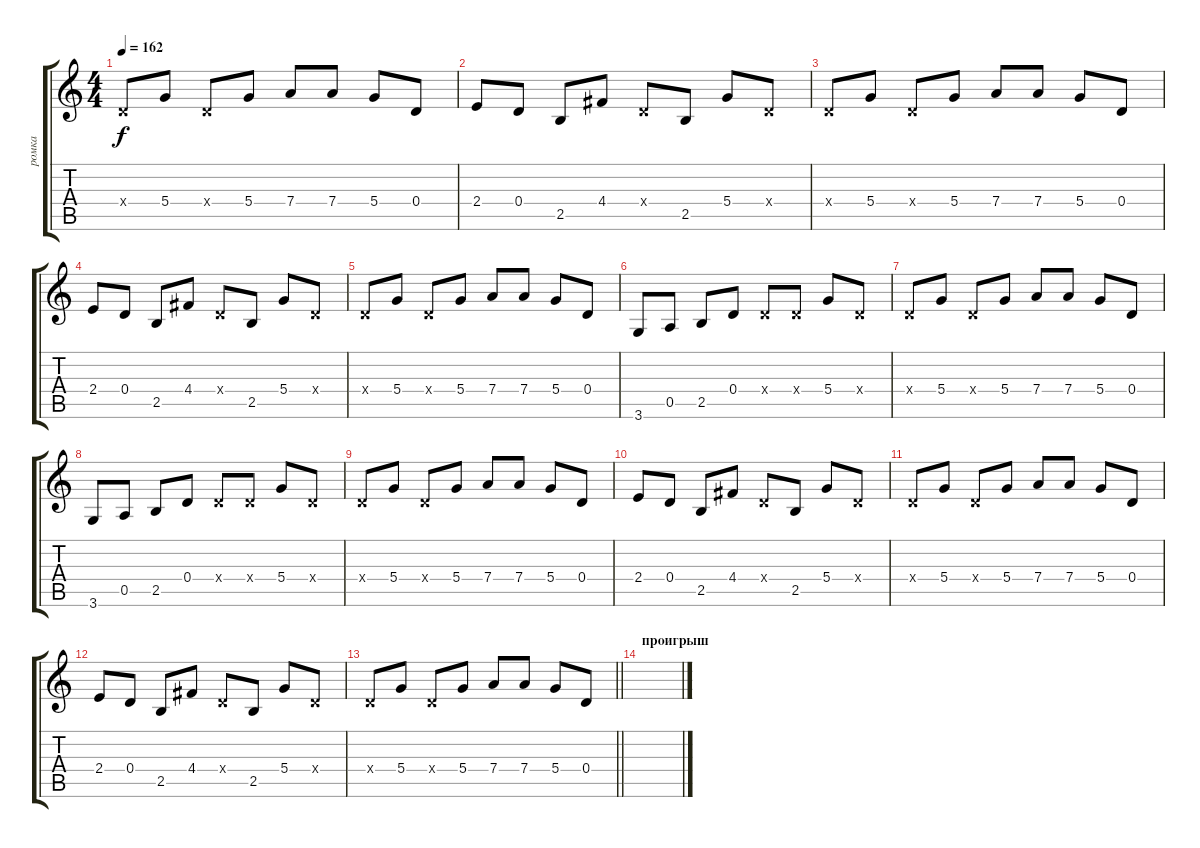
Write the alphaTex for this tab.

\track ("ромка" "ромка") {instrument acousticguitarsteel}
\staff {score tabs}
\tuning (E4 B3 G3 D3 A2 E2) {hide}
\ts (4 4)
\tempo 162
\clef g2
\ks c
0.4{x}.8{dy f} 5.4.8 0.4{x}.8 5.4.8 7.4.8 7.4.8 5.4.8 0.4.8 |
2.4.8 0.4.8 2.5.8 4.4.8 0.4{x}.8 2.5.8 5.4.8 0.4{x}.8 |
0.4{x}.8 5.4.8 0.4{x}.8 5.4.8 7.4.8 7.4.8 5.4.8 0.4.8 |
2.4.8 0.4.8 2.5.8 4.4.8 0.4{x}.8 2.5.8 5.4.8 0.4{x}.8 |
0.4{x}.8 5.4.8 0.4{x}.8 5.4.8 7.4.8 7.4.8 5.4.8 0.4.8 |
3.6.8 0.5.8 2.5.8 0.4.8 0.4{x}.8 0.4{x}.8 5.4.8 0.4{x}.8 |
0.4{x}.8 5.4.8 0.4{x}.8 5.4.8 7.4.8 7.4.8 5.4.8 0.4.8 |
3.6.8 0.5.8 2.5.8 0.4.8 0.4{x}.8 0.4{x}.8 5.4.8 0.4{x}.8 |
0.4{x}.8 5.4.8 0.4{x}.8 5.4.8 7.4.8 7.4.8 5.4.8 0.4.8 |
2.4.8 0.4.8 2.5.8 4.4.8 0.4{x}.8 2.5.8 5.4.8 0.4{x}.8 |
0.4{x}.8 5.4.8 0.4{x}.8 5.4.8 7.4.8 7.4.8 5.4.8 0.4.8 |
2.4.8 0.4.8 2.5.8 4.4.8 0.4{x}.8 2.5.8 5.4.8 0.4{x}.8 |
\barLineRight lightlight
0.4{x}.8 5.4.8 0.4{x}.8 5.4.8 7.4.8 7.4.8 5.4.8 0.4.8 |
\section ("" "проигрыш")
